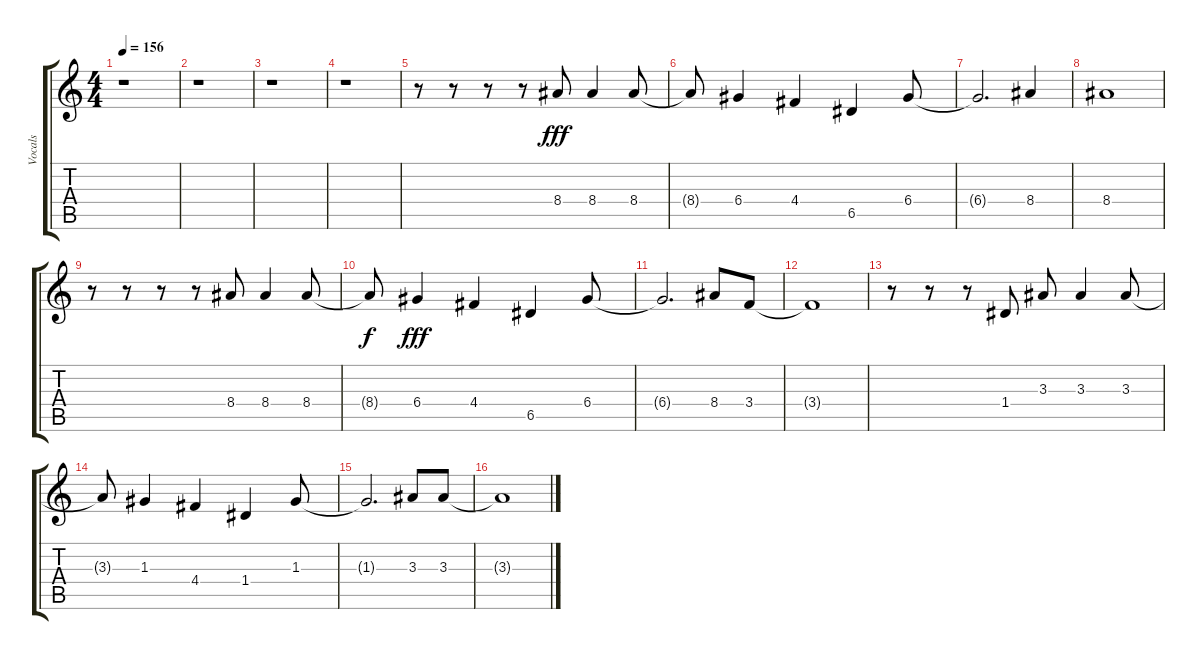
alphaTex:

\track ("Vocals" "Vocals") {instrument acousticguitarsteel}
\staff {score tabs}
\tuning (E4 B3 G3 D3 A2 E2) {hide}
\ts (4 4)
\tempo 156
\clef g2
\ks c
r.1{dy fff} |
r.1 |
r.1 |
r.1 |
r.8 r.8 r.8 r.8 8.4.8 8.4.4 8.4.8 |
8.4{t}.8 6.4.4 4.4.4 6.5.4 6.4.8 |
6.4{t}.2{d} 8.4.4 |
8.4.1 |
r.8 r.8 r.8 r.8 8.4.8 8.4.4 8.4.8 |
8.4{t}.8{dy f} 6.4.4{dy fff} 4.4.4 6.5.4 6.4.8 |
6.4{t}.2{d} 8.4.8 3.4.8 |
3.4{t}.1 |
r.8 r.8 r.8 1.4.8 3.3.8 3.3.4 3.3.8 |
3.3{t}.8 1.3.4 4.4.4 1.4.4 1.3.8 |
1.3{t}.2{d} 3.3.8 3.3.8 |
3.3{t}.1
